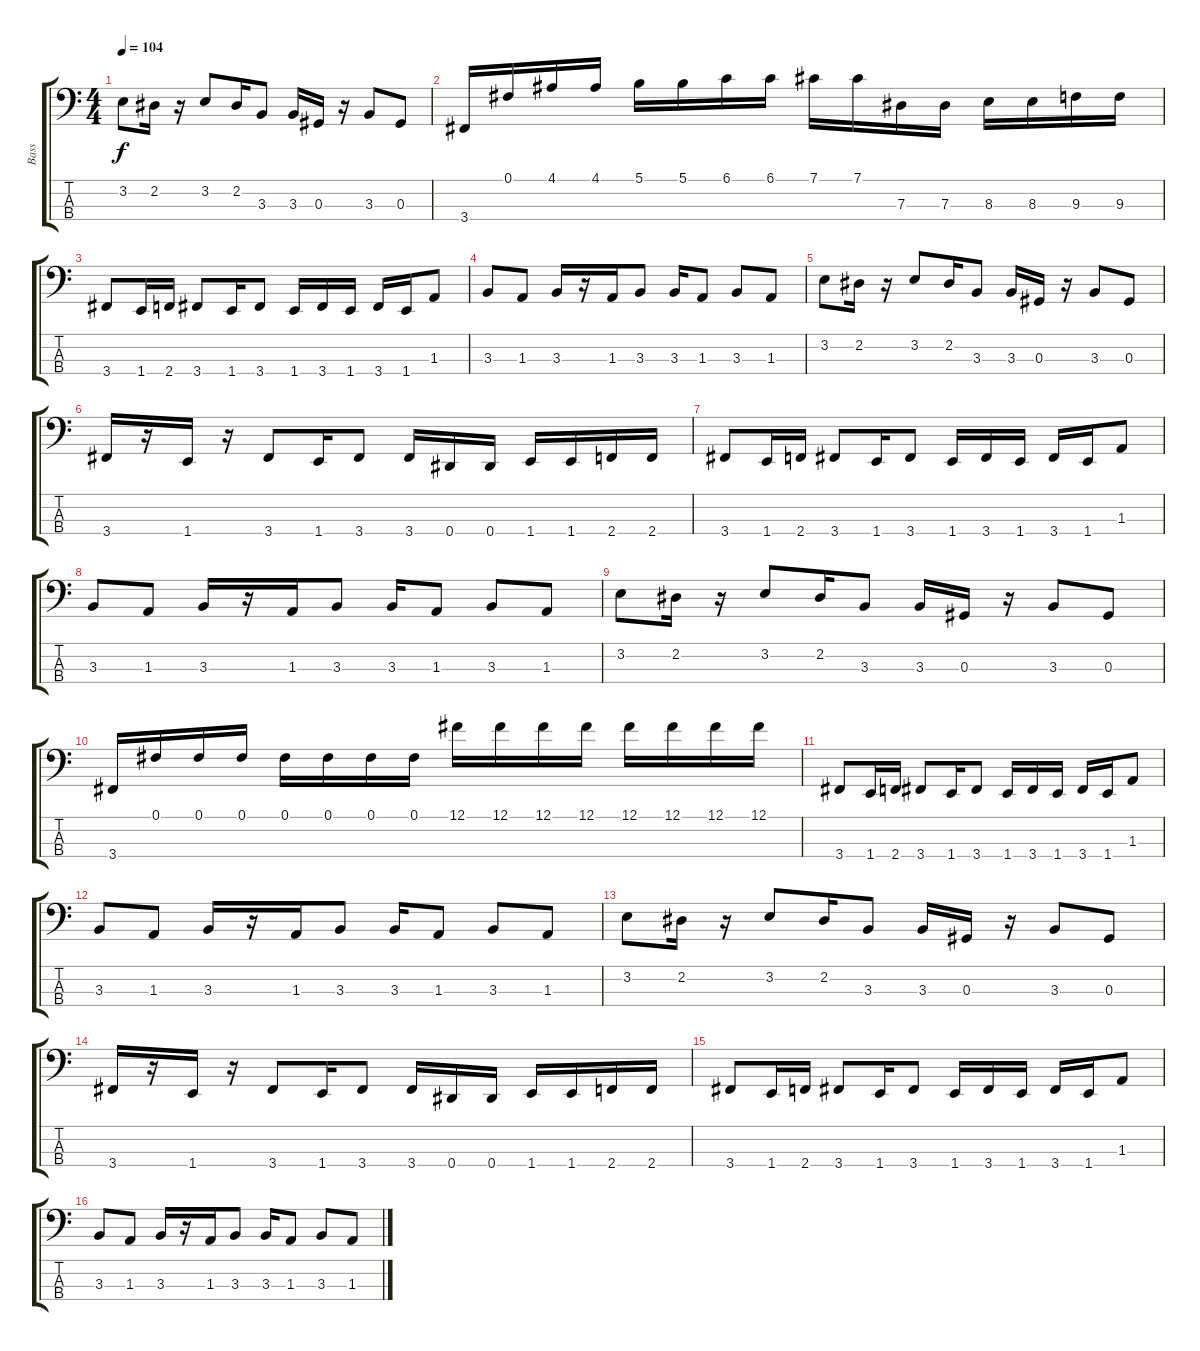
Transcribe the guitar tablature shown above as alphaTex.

\track ("Bass" "Bass") {instrument electricbassfinger}
\staff {score tabs}
\tuning (Gb2 Db2 Ab1 Eb1) {hide}
\ts (4 4)
\tempo 104
\clef f4
\ks c
3.2.8{dy f} 2.2.16 r.16 3.2.8 2.2.16 3.3.8 3.3.16 0.3.16 r.16 3.3.8 0.3.8 |
3.4.16 0.1.16 4.1.16 4.1.16 5.1.16 5.1.16 6.1.16 6.1.16 7.1.16 7.1.16 7.3.16 7.3.16 8.3.16 8.3.16 9.3.16 9.3.16 |
3.4.8 1.4.16 2.4.16 3.4.8 1.4.16 3.4.8 1.4.16 3.4.16 1.4.16 3.4.16 1.4.16 1.3.8 |
3.3.8 1.3.8 3.3.16 r.16 1.3.16 3.3.8 3.3.16 1.3.8 3.3.8 1.3.8 |
3.2.8 2.2.16 r.16 3.2.8 2.2.16 3.3.8 3.3.16 0.3.16 r.16 3.3.8 0.3.8 |
3.4.16 r.16 1.4.16 r.16 3.4.8 1.4.16 3.4.8 3.4.16 0.4.16 0.4.16 1.4.16 1.4.16 2.4.16 2.4.16 |
3.4.8 1.4.16 2.4.16 3.4.8 1.4.16 3.4.8 1.4.16 3.4.16 1.4.16 3.4.16 1.4.16 1.3.8 |
3.3.8 1.3.8 3.3.16 r.16 1.3.16 3.3.8 3.3.16 1.3.8 3.3.8 1.3.8 |
3.2.8 2.2.16 r.16 3.2.8 2.2.16 3.3.8 3.3.16 0.3.16 r.16 3.3.8 0.3.8 |
3.4.16 0.1.16 0.1.16 0.1.16 0.1.16 0.1.16 0.1.16 0.1.16 12.1.16 12.1.16 12.1.16 12.1.16 12.1.16 12.1.16 12.1.16 12.1.16 |
3.4.8 1.4.16 2.4.16 3.4.8 1.4.16 3.4.8 1.4.16 3.4.16 1.4.16 3.4.16 1.4.16 1.3.8 |
3.3.8 1.3.8 3.3.16 r.16 1.3.16 3.3.8 3.3.16 1.3.8 3.3.8 1.3.8 |
3.2.8 2.2.16 r.16 3.2.8 2.2.16 3.3.8 3.3.16 0.3.16 r.16 3.3.8 0.3.8 |
3.4.16 r.16 1.4.16 r.16 3.4.8 1.4.16 3.4.8 3.4.16 0.4.16 0.4.16 1.4.16 1.4.16 2.4.16 2.4.16 |
3.4.8 1.4.16 2.4.16 3.4.8 1.4.16 3.4.8 1.4.16 3.4.16 1.4.16 3.4.16 1.4.16 1.3.8 |
3.3.8 1.3.8 3.3.16 r.16 1.3.16 3.3.8 3.3.16 1.3.8 3.3.8 1.3.8
